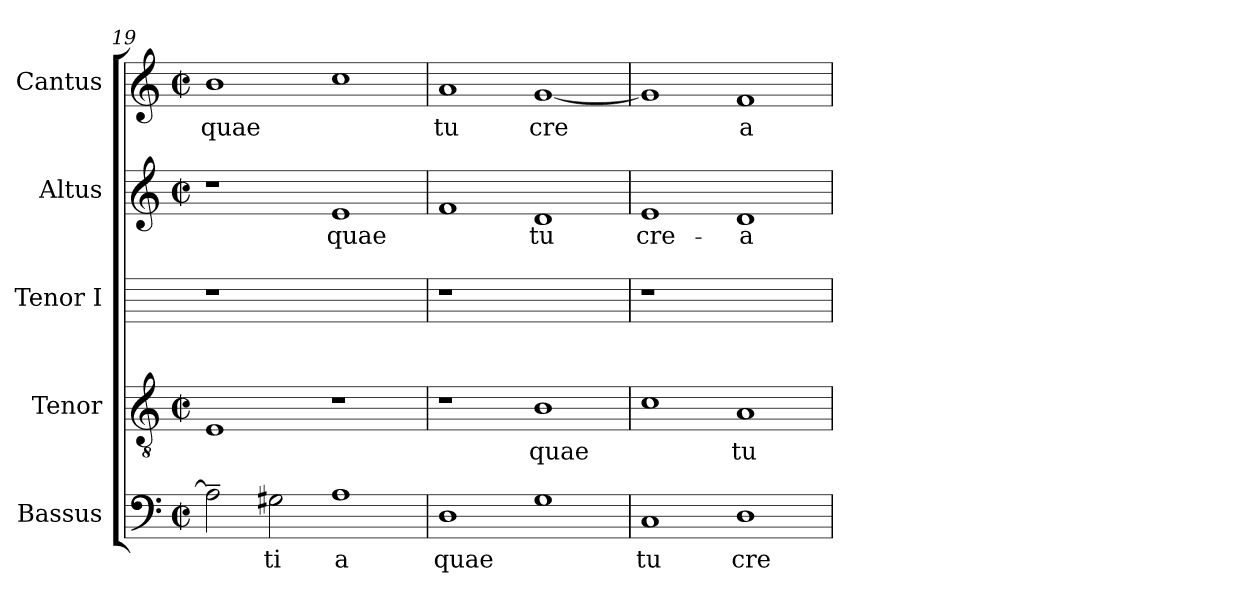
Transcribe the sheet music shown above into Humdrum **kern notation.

**kern	**text	**kern	**text	**kern	**kern	**text	**kern	**text
*part5	*part5	*part4	*part4	*part3	*part2	*part2	*part1	*part1
*staff5	*staff5	*staff4	*staff4	*staff3	*staff2	*staff2	*staff1	*staff1
*I"Bassus	*	*I"Tenor	*	*I"Tenor I	*I"Altus	*	*I"Cantus	*
*I'Bassus	*	*I'Tenor	*	*I'Tenor I	*I'Altus	*	*I'Cantus	*
!!LO:LB:g=z
*clefF4	*	*clefGv2	*	*	*clefG2	*	*clefG2	*
*M2/2	*	*M2/2	*	*	*M2/2	*	*M2/2	*
*met(c|)	*	*met(c|)	*	*	*met(c|)	*	*met(c|)	*
=19	=19	=19	=19	=19	=19	=19	=19	=19
!	!	!	!	!	!	!	!	!LO:LY:b
2A~>\]	.	1E	.	1r	1r	.	1b	quae
!	!LO:LY:b:cj	!	!	!	!	!	!	!
2G#X\	-ti	.	.	.	.	.	.	.
!	!LO:LY:b:cj	!	!	!	!	!LO:LY:b	!	!
1A	a	1r	.	1ryy	1e	quae	1cc	.
=20	=20	=20	=20	=20	=20	=20	=20	=20
!	!LO:LY:b	!	!	!	!	!	!	!LO:LY:b:cj
1D	quae	1r	.	1r	1f	.	1a	tu
!	!	!	!LO:LY:b	!	!	!LO:LY:b:cj	!	!LO:LY:b:cj
1G	.	1B	quae	1ryy	1d	tu	[<1g	cre
=21	=21	=21	=21	=21	=21	=21	=21	=21
!	!LO:LY:b:cj	!	!	!	!	!LO:LY:b:cj	!	!
1C	tu	1c	.	1r	1e	cre-	1g]	.
!	!LO:LY:b:cj	!	!LO:LY:b:cj	!	!	!LO:LY:b:cj	!	!LO:LY:b:cj
1D	cre	1A	tu	1ryy	1d	-a-	1f	a
=	=	=	=	=	=	=	=	=
*-	*-	*-	*-	*-	*-	*-	*-	*-
